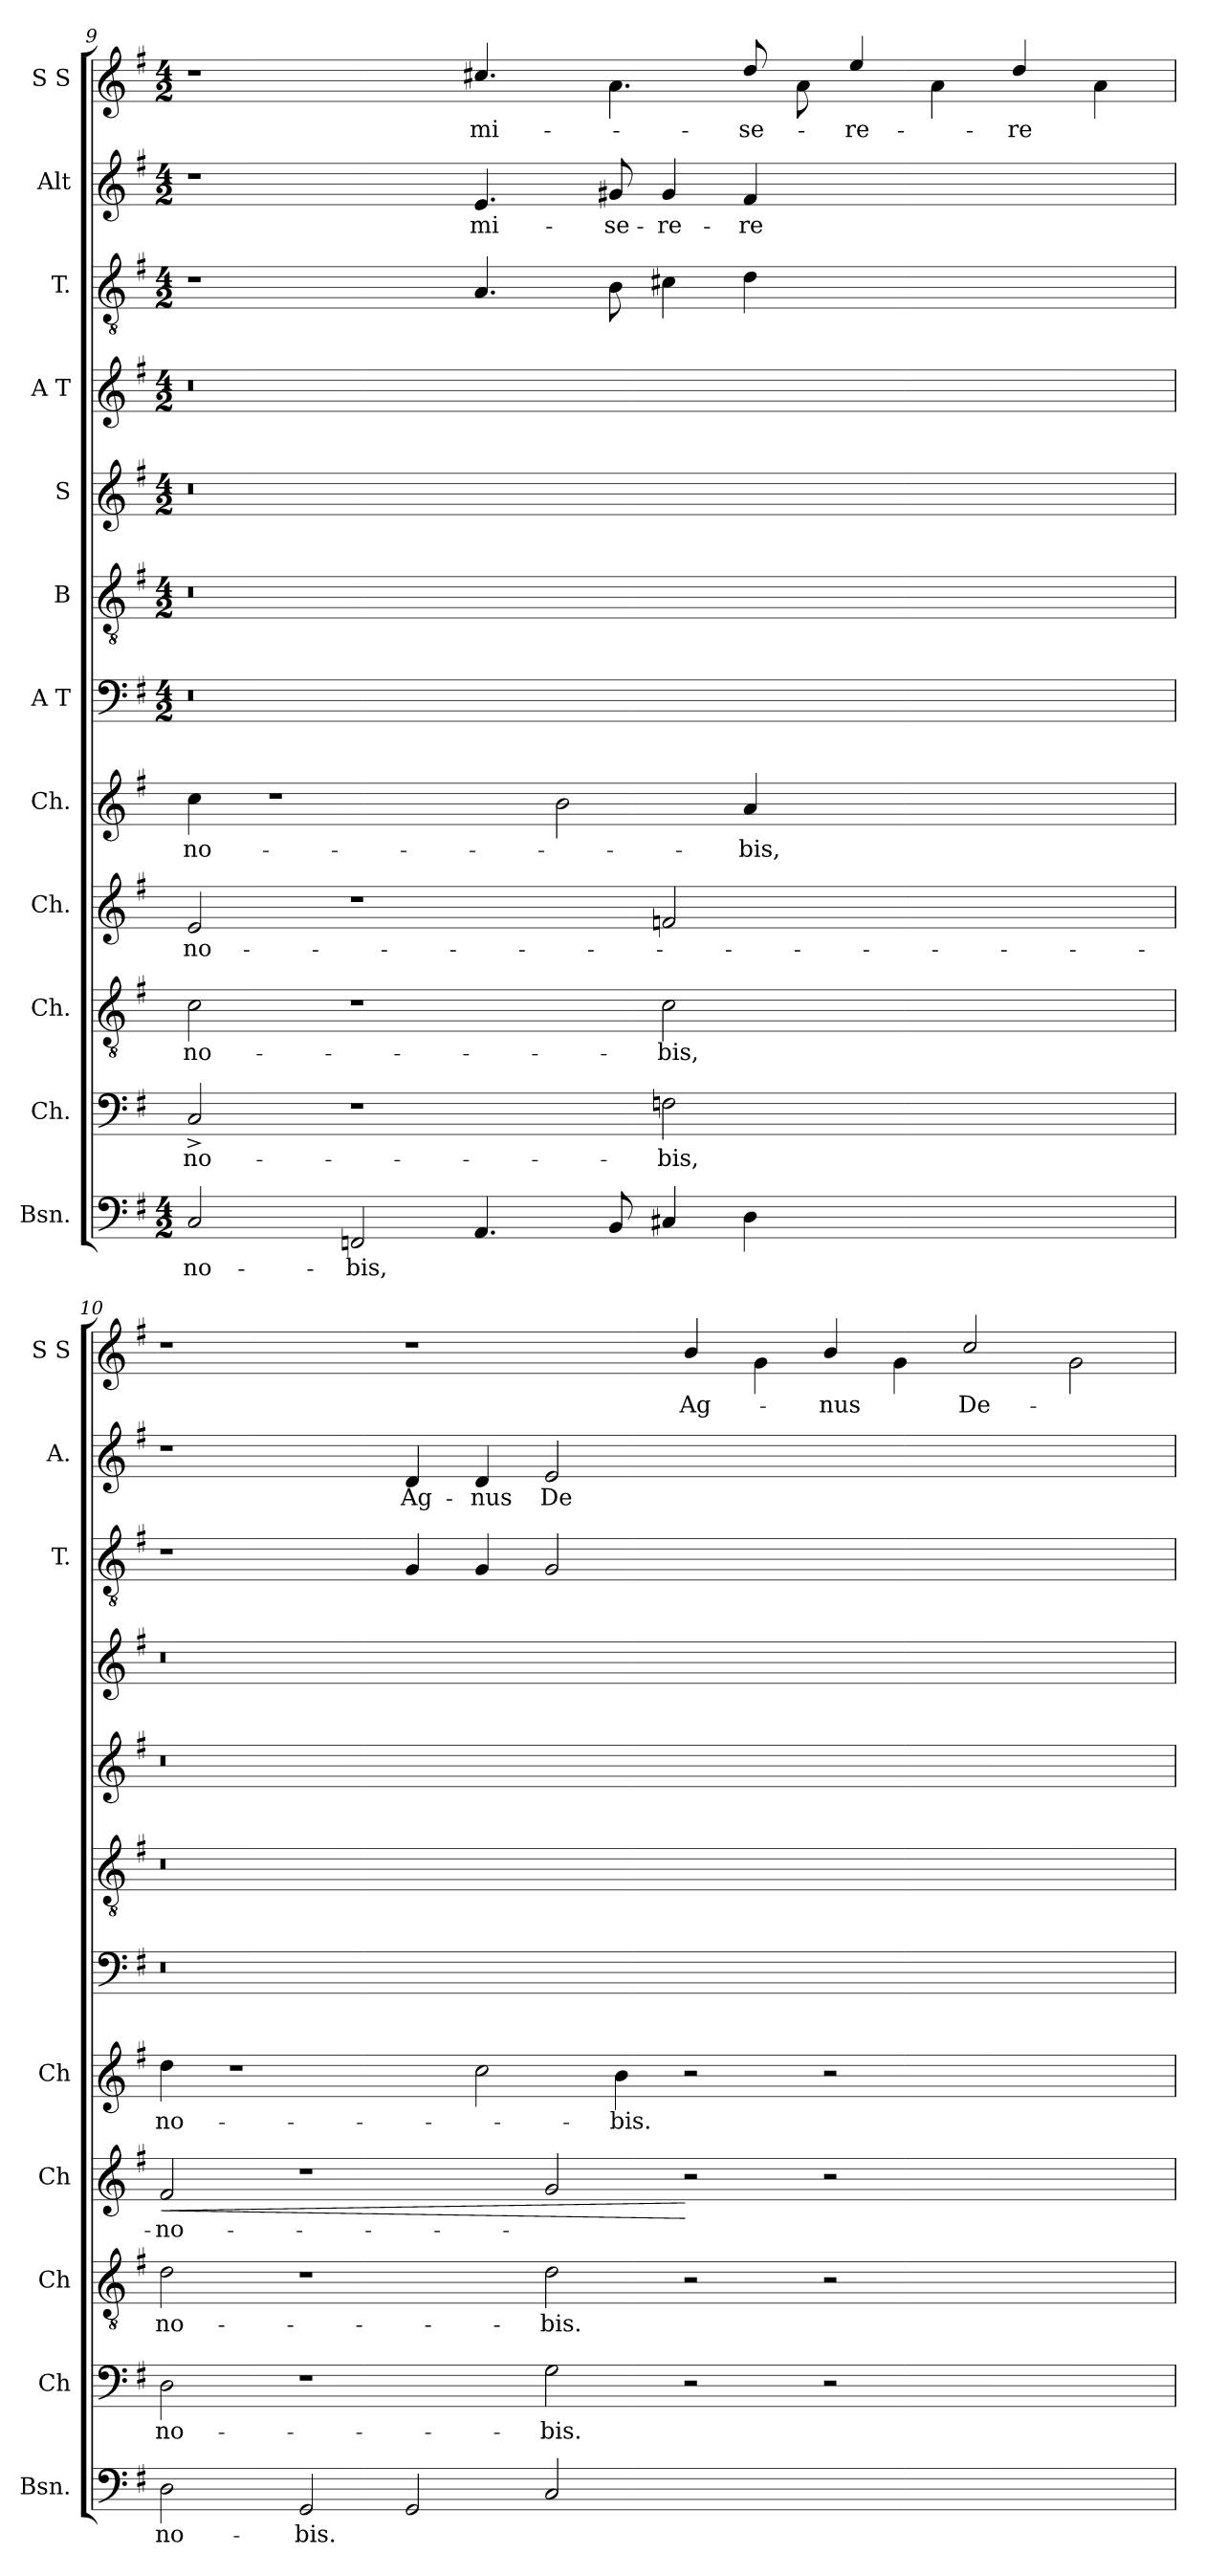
**kern	**text	**kern	**text	**kern	**text	**kern	**text	**dynam	**kern	**text	**kern	**kern	**kern	**kern	**kern	**kern	**text	**kern	**text
*part12	*part12	*part11	*part11	*part10	*part10	*part9	*part9	*part9	*part8	*part8	*part7	*part6	*part5	*part4	*part3	*part2	*part2	*part1	*part1
*staff12	*staff12	*staff11	*staff11	*staff10	*staff10	*staff9	*staff9	*staff9	*staff8	*staff8	*staff7	*staff6	*staff5	*staff4	*staff3	*staff2	*staff2	*staff1	*staff1
*I"Bsn.	*	*I"Ch.	*	*I"Ch.	*	*I"Ch.	*	*	*I"Ch.	*	*I"A  T	*I"B	*I"S	*I"A  T	*I"T.	*I"Alt	*	*I"S  S	*
*I'Bsn.	*	*I'Ch	*	*I'Ch	*	*I'Ch	*	*	*I'Ch	*	*	*	*	*	*I'T.	*I'A.	*	*I'S  S	*
!!LO:PB:g=z
*clefF4	*	*clefF4	*	*clefGv2	*	*clefG2	*	*	*clefG2	*	*clefF4	*clefGv2	*clefG2	*clefG2	*clefGv2	*clefG2	*	*clefG2	*
*k[f#]	*	*k[f#]	*	*k[f#]	*	*k[f#]	*	*	*k[f#]	*	*k[f#]	*k[f#]	*k[f#]	*k[f#]	*k[f#]	*k[f#]	*	*k[f#]	*
*G:	*	*G:	*	*G:	*	*G:	*	*	*G:	*	*G:	*G:	*G:	*G:	*G:	*G:	*	*G:	*
*M4/2	*	*	*	*	*	*	*	*	*	*	*M4/2	*M4/2	*M4/2	*M4/2	*M4/2	*M4/2	*	*M4/2	*
=9	=9	=9	=9	=9	=9	=9	=9	=9	=9	=9	=9	=9	=9	=9	=9	=9	=9	=9	=9
!	!LO:LY:a:cj	!	!LO:LY:a:cj	!	!LO:LY:b:cj	!	!LO:LY:a:cj	!	!	!LO:LY:b:cj	!	!	!	!	!	!	!	!	!
2C/	no-	2C^>/	no-	2c\	no-	2e/	no-	.	4cc\	no-	0r	0r	0r	0r	1r	1r	.	1r	.
.	.	.	.	.	.	.	.	.	1r	.	.	.	.	.	.	.	.	.	.
!	!LO:LY:a:cj	!	!	!	!	!	!	!	!	!	!	!	!	!	!	!	!	!	!
2FFn/	-bis,	1r	.	1r	.	1r	.	.	.	.	.	.	.	.	.	.	.	.	.
!	!	!	!	!	!	!	!	!	!	!	!	!	!	!	!	!	!LO:LY:b:cj	!	!LO:LY:b:cj
4.AA/	.	.	.	.	.	.	.	.	.	.	.	.	.	.	4.A/	4.e/	mi-	4.cc#X/	mi-
.	.	.	.	.	.	.	.	.	2b\	.	.	.	.	.	.	.	.	.	.
!	!	!	!	!	!	!	!	!	!	!	!	!	!	!	!	!	!LO:LY:b:cj	!	!
8BB/	.	.	.	.	.	.	.	.	.	.	.	.	.	.	8B\	8g#X/	-se-	4.a\	.
!	!	!	!LO:LY:a:cj	!	!LO:LY:b:cj	!	!	!	!	!	!	!	!	!	!	!	!LO:LY:b:cj	!	!
4C#X/	.	2Fn\	-bis,	2c\	-bis,	2fn/	.	.	.	.	.	.	.	.	4c#X\	4g#/	-re-	.	.
!	!	!	!	!	!	!	!	!	!	!LO:LY:b:cj	!	!	!	!	!	!	!LO:LY:b:cj	!	!LO:LY:b:cj
4D\	.	.	.	.	.	.	.	.	4a/	-bis,	.	.	.	.	4d\	4f#/	-re	8dd/	-se-
.	.	.	.	.	.	.	.	.	.	.	.	.	.	.	.	.	.	8a\	.
!	!	!	!	!	!	!	!	!	!	!	!	!	!	!	!	!	!	!	!LO:LY:b:cj
1ryy	.	1ryy	.	1ryy	.	1ryy	.	.	1ryy	.	1ryy	1ryy	1ryy	1ryy	1ryy	1ryy	.	4ee/	-re-
.	.	.	.	.	.	.	.	.	.	.	.	.	.	.	.	.	.	4a\	.
!	!	!	!	!	!	!	!	!	!	!	!	!	!	!	!	!	!	!	!LO:LY:b:cj
.	.	.	.	.	.	.	.	.	.	.	.	.	.	.	.	.	.	4dd/	-re
.	.	.	.	.	.	.	.	.	.	.	.	.	.	.	.	.	.	4a\	.
=10	=10	=10	=10	=10	=10	=10	=10	=10	=10	=10	=10	=10	=10	=10	=10	=10	=10	=10	=10
!	!LO:LY:a:cj	!	!LO:LY:a:cj	!	!LO:LY:b:cj	!	!LO:LY:a:cj	!LO:HP:b	!	!LO:LY:b:cj	!	!	!	!	!	!	!	!	!
2D\	no-	2D\	no-	2d\	no-	2f#/	-no-	<	4dd\	no-	0r	0r	0r	0r	1r	1r	.	1r	.
.	.	.	.	.	.	.	.	.	1r	.	.	.	.	.	.	.	.	.	.
!	!LO:LY:a:cj	!	!	!	!	!	!	!	!	!	!	!	!	!	!	!	!	!	!
2GG/	-bis.	1r	.	1r	.	1r	.	.	.	.	.	.	.	.	.	.	.	.	.
!	!	!	!	!	!	!	!	!	!	!	!	!	!	!	!	!	!LO:LY:b:cj	!	!
2GG/	.	.	.	.	.	.	.	.	.	.	.	.	.	.	4G/	4d/	Ag-	1r	.
!	!	!	!	!	!	!	!	!	!	!	!	!	!	!	!	!	!LO:LY:b:cj	!	!
.	.	.	.	.	.	.	.	.	2cc\	.	.	.	.	.	4G/	4d/	-nus	.	.
!	!	!	!LO:LY:a:cj	!	!LO:LY:b:cj	!	!	!	!	!	!	!	!	!	!	!	!LO:LY:b:cj	!	!
2C/	.	2G\	-bis.	2d\	-bis.	2g/	.	.	.	.	.	.	.	.	2G/	2e/	De-	.	.
!	!	!	!	!	!	!	!	!	!	!LO:LY:b:cj	!	!	!	!	!	!	!	!	!
.	.	.	.	.	.	.	.	.	4b\	-bis.	.	.	.	.	.	.	.	.	.
!	!	!	!	!	!	!	!	!	!	!	!	!	!	!	!	!	!	!	!LO:LY:b:cj
0ryy	.	2r	.	2r	.	2r	.	[	2r	.	0ryy	0ryy	0ryy	0ryy	0ryy	0ryy	.	4b/	Ag-
.	.	.	.	.	.	.	.	.	.	.	.	.	.	.	.	.	.	4g\	.
!	!	!	!	!	!	!	!	!	!	!	!	!	!	!	!	!	!	!	!LO:LY:b:cj
.	.	2r	.	2r	.	2r	.	.	2r	.	.	.	.	.	.	.	.	4b/	-nus
.	.	.	.	.	.	.	.	.	.	.	.	.	.	.	.	.	.	4g\	.
!	!	!	!	!	!	!	!	!	!	!	!	!	!	!	!	!	!	!	!LO:LY:b:cj
.	.	1ryy	.	1ryy	.	1ryy	.	.	1ryy	.	.	.	.	.	.	.	.	2cc/	De-
.	.	.	.	.	.	.	.	.	.	.	.	.	.	.	.	.	.	2g\	.
=	=	=	=	=	=	=	=	=	=	=	=	=	=	=	=	=	=	=	=
*-	*-	*-	*-	*-	*-	*-	*-	*-	*-	*-	*-	*-	*-	*-	*-	*-	*-	*-	*-
